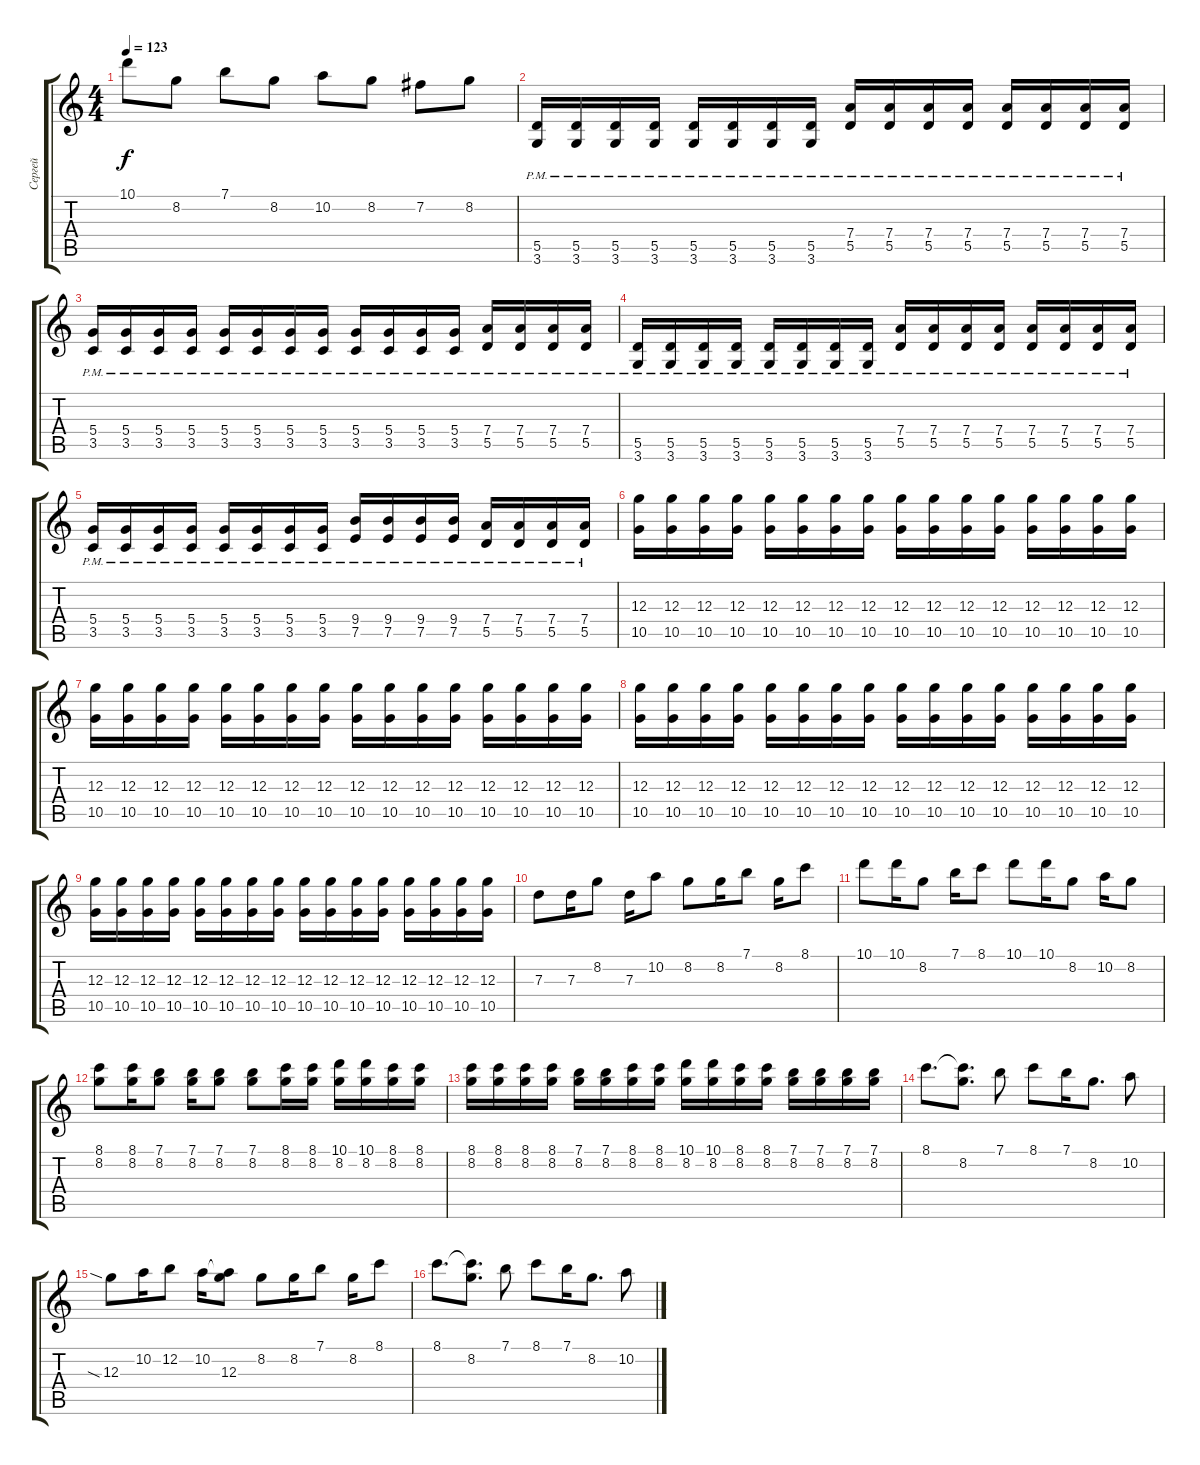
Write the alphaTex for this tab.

\track ("Сергей" "Сергей") {instrument distortionguitar}
\staff {score tabs}
\tuning (E4 B3 G3 D3 A2 E2) {hide}
\ts (4 4)
\tempo 123
\clef g2
\ks c
10.1.8{dy f} 8.2.8 7.1.8 8.2.8 10.2.8 8.2.8 7.2.8 8.2.8 |
(5.5{pm} 3.6{pm}).16 (5.5{pm} 3.6{pm}).16 (5.5{pm} 3.6{pm}).16 (5.5{pm} 3.6{pm}).16 (5.5{pm} 3.6{pm}).16 (5.5{pm} 3.6{pm}).16 (5.5{pm} 3.6{pm}).16 (5.5{pm} 3.6{pm}).16 (7.4{pm} 5.5{pm}).16 (7.4{pm} 5.5{pm}).16 (7.4{pm} 5.5{pm}).16 (7.4{pm} 5.5{pm}).16 (7.4{pm} 5.5{pm}).16 (7.4{pm} 5.5{pm}).16 (7.4{pm} 5.5{pm}).16 (7.4{pm} 5.5{pm}).16 |
(5.4{pm} 3.5{pm}).16 (5.4{pm} 3.5{pm}).16 (5.4{pm} 3.5{pm}).16 (5.4{pm} 3.5{pm}).16 (5.4{pm} 3.5{pm}).16 (5.4{pm} 3.5{pm}).16 (5.4{pm} 3.5{pm}).16 (5.4{pm} 3.5{pm}).16 (5.4{pm} 3.5{pm}).16 (5.4{pm} 3.5{pm}).16 (5.4{pm} 3.5{pm}).16 (5.4{pm} 3.5{pm}).16 (7.4{pm} 5.5{pm}).16 (7.4{pm} 5.5{pm}).16 (7.4{pm} 5.5{pm}).16 (7.4{pm} 5.5{pm}).16 |
(5.5{pm} 3.6{pm}).16 (5.5{pm} 3.6{pm}).16 (5.5{pm} 3.6{pm}).16 (5.5{pm} 3.6{pm}).16 (5.5{pm} 3.6{pm}).16 (5.5{pm} 3.6{pm}).16 (5.5{pm} 3.6{pm}).16 (5.5{pm} 3.6{pm}).16 (7.4{pm} 5.5{pm}).16 (7.4{pm} 5.5{pm}).16 (7.4{pm} 5.5{pm}).16 (7.4{pm} 5.5{pm}).16 (7.4{pm} 5.5{pm}).16 (7.4{pm} 5.5{pm}).16 (7.4{pm} 5.5{pm}).16 (7.4{pm} 5.5{pm}).16 |
(5.4{pm} 3.5{pm}).16 (5.4{pm} 3.5{pm}).16 (5.4{pm} 3.5{pm}).16 (5.4{pm} 3.5{pm}).16 (5.4{pm} 3.5{pm}).16 (5.4{pm} 3.5{pm}).16 (5.4{pm} 3.5{pm}).16 (5.4{pm} 3.5{pm}).16 (9.4{pm} 7.5{pm}).16 (9.4{pm} 7.5{pm}).16 (9.4{pm} 7.5{pm}).16 (9.4{pm} 7.5{pm}).16 (7.4{pm} 5.5{pm}).16 (7.4{pm} 5.5{pm}).16 (7.4{pm} 5.5{pm}).16 (7.4{pm} 5.5{pm}).16 |
(12.3 10.5).16 (12.3 10.5).16 (12.3 10.5).16 (12.3 10.5).16 (12.3 10.5).16 (12.3 10.5).16 (12.3 10.5).16 (12.3 10.5).16 (12.3 10.5).16 (12.3 10.5).16 (12.3 10.5).16 (12.3 10.5).16 (12.3 10.5).16 (12.3 10.5).16 (12.3 10.5).16 (12.3 10.5).16 |
(12.3 10.5).16 (12.3 10.5).16 (12.3 10.5).16 (12.3 10.5).16 (12.3 10.5).16 (12.3 10.5).16 (12.3 10.5).16 (12.3 10.5).16 (12.3 10.5).16 (12.3 10.5).16 (12.3 10.5).16 (12.3 10.5).16 (12.3 10.5).16 (12.3 10.5).16 (12.3 10.5).16 (12.3 10.5).16 |
(12.3 10.5).16 (12.3 10.5).16 (12.3 10.5).16 (12.3 10.5).16 (12.3 10.5).16 (12.3 10.5).16 (12.3 10.5).16 (12.3 10.5).16 (12.3 10.5).16 (12.3 10.5).16 (12.3 10.5).16 (12.3 10.5).16 (12.3 10.5).16 (12.3 10.5).16 (12.3 10.5).16 (12.3 10.5).16 |
(12.3 10.5).16 (12.3 10.5).16 (12.3 10.5).16 (12.3 10.5).16 (12.3 10.5).16 (12.3 10.5).16 (12.3 10.5).16 (12.3 10.5).16 (12.3 10.5).16 (12.3 10.5).16 (12.3 10.5).16 (12.3 10.5).16 (12.3 10.5).16 (12.3 10.5).16 (12.3 10.5).16 (12.3 10.5).16 |
7.3.8 7.3.16 8.2.8 7.3.16 10.2.8 8.2.8 8.2.16 7.1.8 8.2.16 8.1.8 |
10.1.8 10.1.16 8.2.8 7.1.16 8.1.8 10.1.8 10.1.16 8.2.8 10.2.16 8.2.8 |
(8.1 8.2).8 (8.1 8.2).16 (7.1 8.2).8 (7.1 8.2).16 (7.1 8.2).8 (7.1 8.2).8 (8.1 8.2).16 (8.1 8.2).16 (10.1 8.2).16 (10.1 8.2).16 (8.1 8.2).16 (8.1 8.2).16 |
(8.1 8.2).16 (8.1 8.2).16 (8.1 8.2).16 (8.1 8.2).16 (7.1 8.2).16 (7.1 8.2).16 (8.1 8.2).16 (8.1 8.2).16 (10.1 8.2).16 (10.1 8.2).16 (8.1 8.2).16 (8.1 8.2).16 (7.1 8.2).16 (7.1 8.2).16 (7.1 8.2).16 (7.1 8.2).16 |
8.1.8{d} (8.1{t} 8.2).8{d} 7.1.8 8.1.8 7.1.16 8.2.8{d} 10.2.8 |
12.3{sia}.8 10.2.16 12.2.8 10.2.16 (10.2{t} 12.3).8 8.2.8 8.2.16 7.1.8 8.2.16 8.1.8 |
8.1.8{d} (8.1{t} 8.2).8{d} 7.1.8 8.1.8 7.1.16 8.2.8{d} 10.2.8
